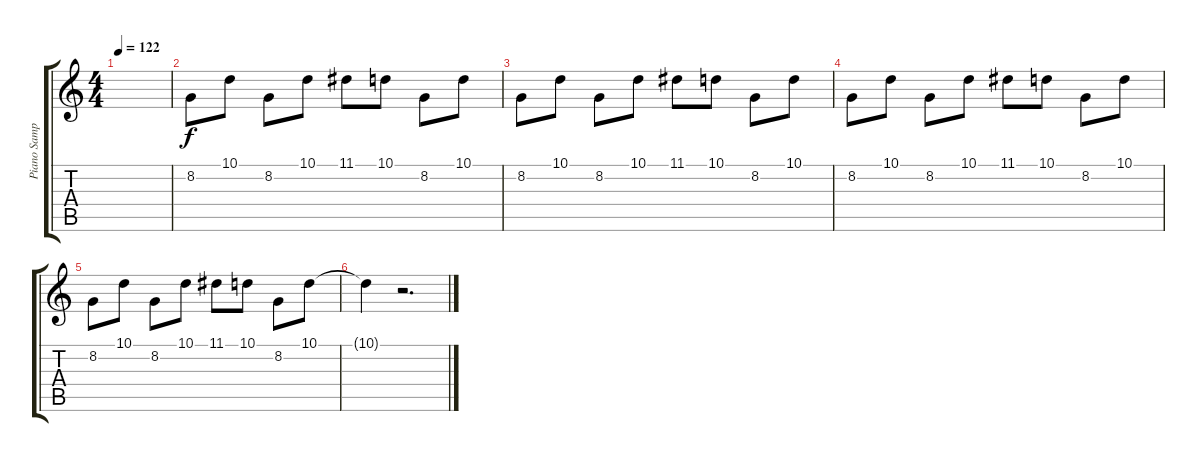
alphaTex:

\track ("Piano Sample (Joe Hahn)" "Piano Samp") {instrument acousticgrandpiano}
\staff {score tabs}
\tuning (E4 B3 G3 D3 A2 E2) {hide}
\ts (4 4)
\tempo 122
\clef g2
\ks c
|
8.2.8 10.1.8 8.2.8 10.1.8 11.1.8 10.1.8 8.2.8 10.1.8 |
8.2.8 10.1.8 8.2.8 10.1.8 11.1.8 10.1.8 8.2.8 10.1.8 |
8.2.8 10.1.8 8.2.8 10.1.8 11.1.8 10.1.8 8.2.8 10.1.8 |
8.2.8 10.1.8 8.2.8 10.1.8 11.1.8 10.1.8 8.2.8 10.1.8 |
10.1{t}.4 r.2{d}
